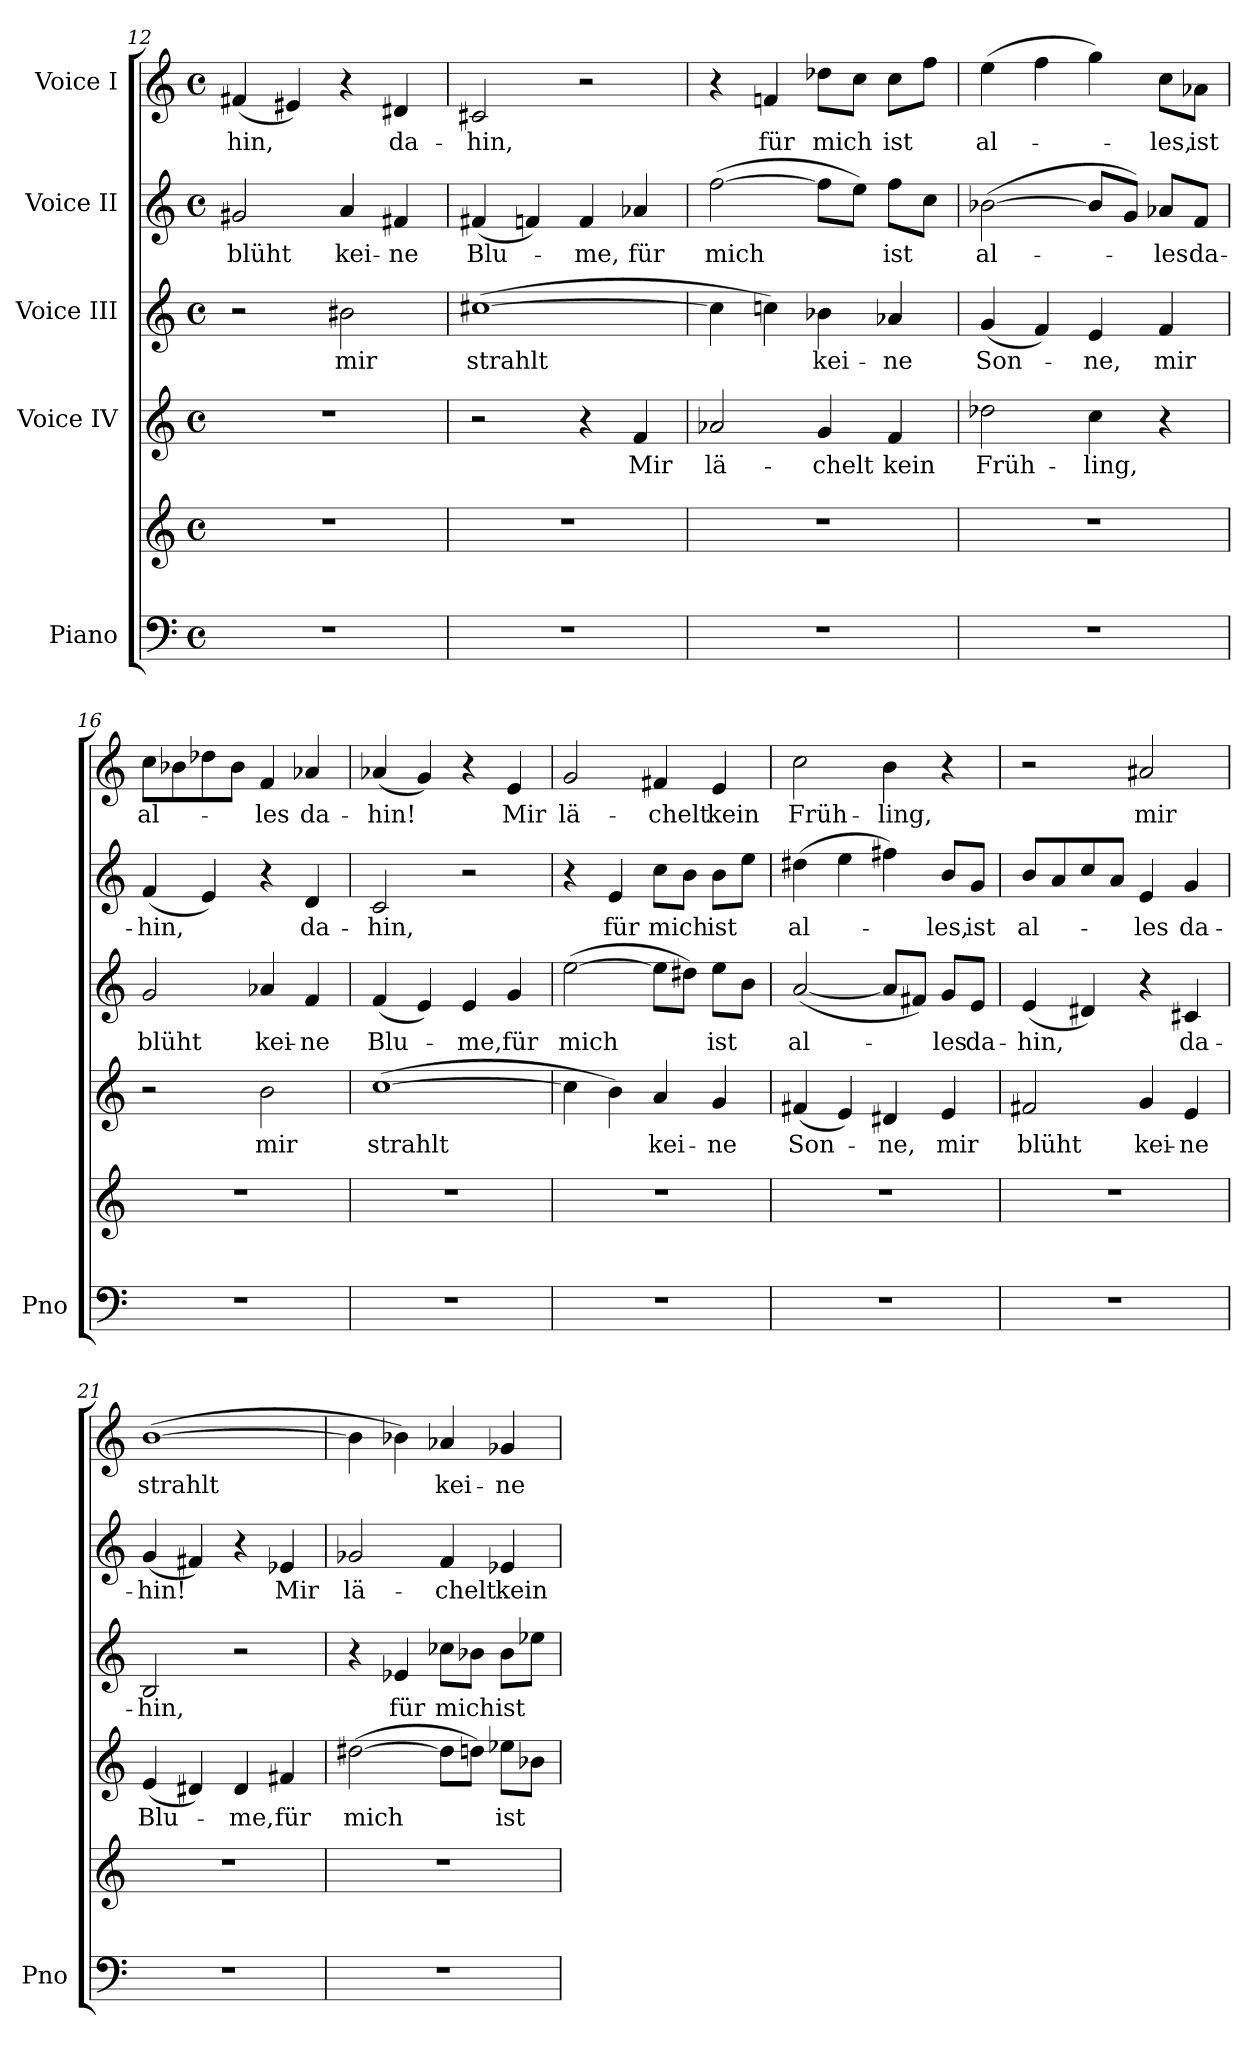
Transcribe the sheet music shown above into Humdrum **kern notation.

**kern	**kern	**kern	**text	**kern	**text	**kern	**text	**kern	**text
*part5	*part5	*part4	*part4	*part3	*part3	*part2	*part2	*part1	*part1
*staff6	*staff5	*staff4	*staff4	*staff3	*staff3	*staff2	*staff2	*staff1	*staff1
*I"Piano	*	*I"Voice IV	*	*I"Voice III	*	*I"Voice II	*	*I"Voice I	*
*I'Pno	*	*	*	*	*	*	*	*	*
*clefF4	*clefG2	*clefG2	*	*clefG2	*	*clefG2	*	*clefG2	*
*k[]	*k[]	*k[]	*	*k[]	*	*k[]	*	*k[]	*
*C:	*C:	*C:	*	*C:	*	*C:	*	*C:	*
*M4/4	*M4/4	*M4/4	*	*M4/4	*	*M4/4	*	*M4/4	*
*met(c)	*met(c)	*met(c)	*	*met(c)	*	*met(c)	*	*met(c)	*
=12	=12	=12	=12	=12	=12	=12	=12	=12	=12
1r	1r	1r	.	2r	.	2g#X/	blüht	(4f#X/	-hin,
.	.	.	.	.	.	.	.	4e#X/)	.
.	.	.	.	2b#X\	mir	4a/	kei-	4r	.
.	.	.	.	.	.	4f#X/	-ne	4d#X/	da-
=13	=13	=13	=13	=13	=13	=13	=13	=13	=13
1r	1r	2r	.	([1cc#X	strahlt	(4f#X/	Blu-	2c#X/	-hin,
.	.	.	.	.	.	4fn/)	.	.	.
.	.	4r	.	.	.	4f/	-me,	2r	.
.	.	4f/	Mir	.	.	4a-X/	für	.	.
!!LO:LB:g=z
=14	=14	=14	=14	=14	=14	=14	=14	=14	=14
1r	1r	2a-X/	lä-	4cc#\]	.	([2ff\	mich	4r	.
.	.	.	.	4ccn\)	.	.	.	4fn/	für
.	.	4g/	-chelt	4b-X\	kei-	8ff\L]	.	8dd-X\L	mich
.	.	.	.	.	.	8ee\J)	.	8cc\J	.
.	.	4f/	kein	4a-X/	-ne	8ff\L	ist	8cc\L	ist
.	.	.	.	.	.	8cc\J	.	8ff\J	.
=15	=15	=15	=15	=15	=15	=15	=15	=15	=15
1r	1r	2dd-X\	Früh-	(4g/	Son-	([2b-X\	al-	(4ee\	al-
.	.	.	.	4f/)	.	.	.	4ff\	.
.	.	4cc\	-ling,	4e/	-ne,	8b-/L]	.	4gg\)	.
.	.	.	.	.	.	8g/J)	.	.	.
.	.	4r	.	4f/	mir	8a-X/L	-les	8cc\L	-les,
.	.	.	.	.	.	8f/J	da-	8a-X\J	ist
=16	=16	=16	=16	=16	=16	=16	=16	=16	=16
1r	1r	2r	.	2g/	blüht	(4f/	-hin,	8cc\L	al-
.	.	.	.	.	.	.	.	8b-X\	.
.	.	.	.	.	.	4e/)	.	8dd-X\	.
.	.	.	.	.	.	.	.	8b-\J	.
.	.	2b\	mir	4a-X/	kei-	4r	.	4f/	-les
.	.	.	.	4f/	-ne	4d/	da-	4a-X/	da-
=17	=17	=17	=17	=17	=17	=17	=17	=17	=17
1r	1r	([1cc	strahlt	(4f/	Blu-	2c/	-hin,	(4a-X/	-hin!
.	.	.	.	4e/)	.	.	.	4g/)	.
.	.	.	.	4e/	-me,	2r	.	4r	.
.	.	.	.	4g/	für	.	.	4e/	Mir
=18	=18	=18	=18	=18	=18	=18	=18	=18	=18
1r	1r	4cc\]	.	([2ee\	mich	4r	.	2g/	lä-
.	.	4b\)	.	.	.	4e/	für	.	.
.	.	4a/	kei-	8ee\L]	.	8cc\L	mich	4f#X/	-chelt
.	.	.	.	8dd#X\J)	.	8b\J	.	.	.
.	.	4g/	-ne	8ee\L	ist	8b\L	ist	4e/	kein
.	.	.	.	8b\J	.	8ee\J	.	.	.
!!LO:PB:g=z
=19	=19	=19	=19	=19	=19	=19	=19	=19	=19
1r	1r	(4f#X/	Son-	([2a/	al-	(4dd#X\	al-	2cc\	Früh-
.	.	4e/)	.	.	.	4ee\	.	.	.
.	.	4d#X/	-ne,	8a/L]	.	4ff#X\)	.	4b\	-ling,
.	.	.	.	8f#X/J)	.	.	.	.	.
.	.	4e/	mir	8g/L	-les	8b/L	-les,	4r	.
.	.	.	.	8e/J	da-	8g/J	ist	.	.
=20	=20	=20	=20	=20	=20	=20	=20	=20	=20
1r	1r	2f#X/	blüht	(4e/	-hin,	8b/L	al-	2r	.
.	.	.	.	.	.	8a/	.	.	.
.	.	.	.	4d#X/)	.	8cc/	.	.	.
.	.	.	.	.	.	8a/J	.	.	.
.	.	4g/	kei-	4r	.	4e/	-les	2a#X/	mir
.	.	4e/	-ne	4c#X/	da-	4g/	da-	.	.
=21	=21	=21	=21	=21	=21	=21	=21	=21	=21
1r	1r	(4e/	Blu-	2B/	-hin,	(4g/	-hin!	([1b	strahlt
.	.	4d#X/)	.	.	.	4f#X/)	.	.	.
.	.	4d#/	-me,	2r	.	4r	.	.	.
.	.	4f#X/	für	.	.	4e-X/	Mir	.	.
=22	=22	=22	=22	=22	=22	=22	=22	=22	=22
1r	1r	([2dd#X\	mich	4r	.	2g-X/	lä-	4b\]	.
.	.	.	.	4e-X/	für	.	.	4b-X\)	.
.	.	8dd#\L]	.	8cc-X\L	mich	4f/	-chelt	4a-X/	kei-
.	.	8ddn\J)	.	8b-X\J	.	.	.	.	.
.	.	8ee-X\L	ist	8b-\L	ist	4e-X/	kein	4g-X/	-ne
.	.	8b-X\J	.	8ee-X\J	.	.	.	.	.
=	=	=	=	=	=	=	=	=	=
*-	*-	*-	*-	*-	*-	*-	*-	*-	*-
